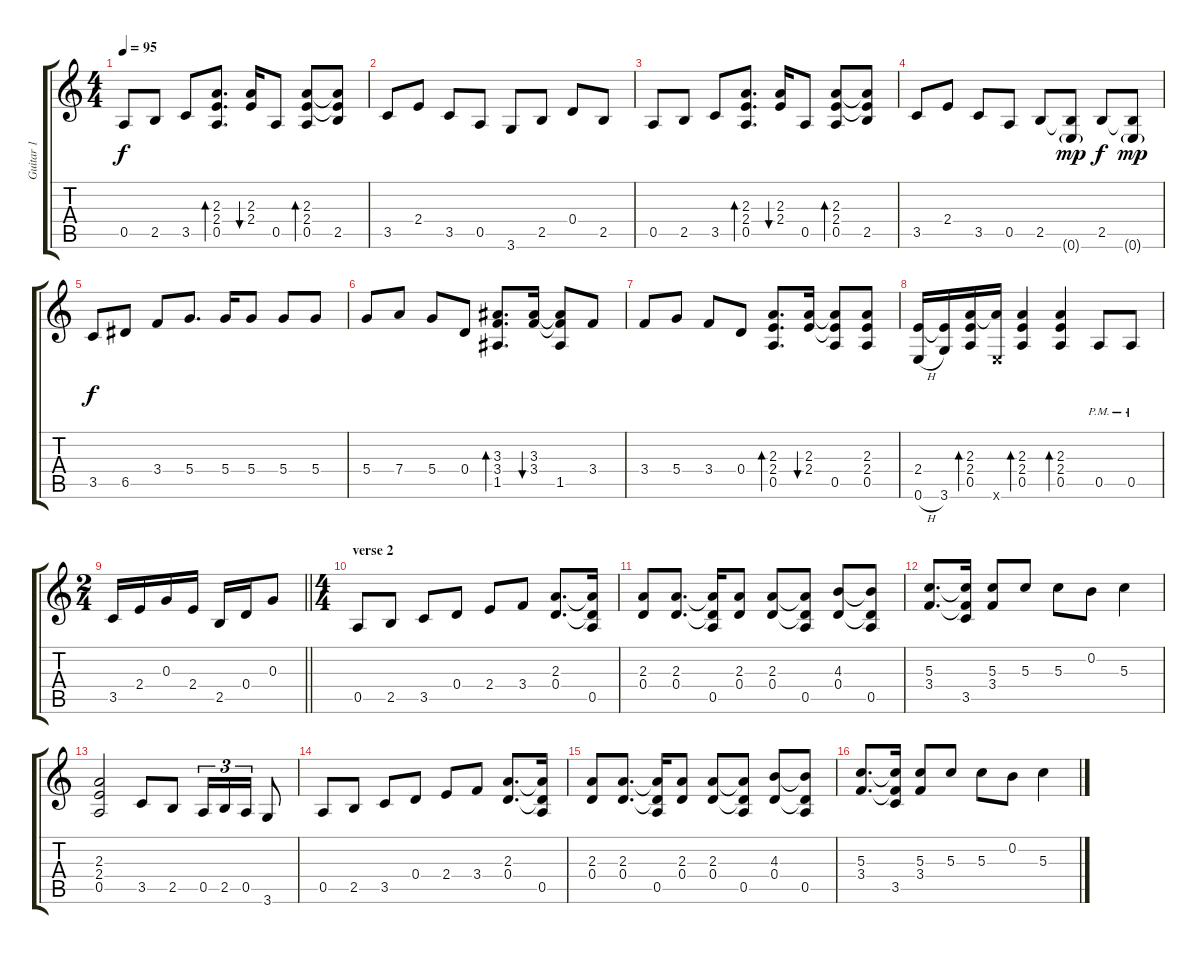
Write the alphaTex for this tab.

\track ("Guitar 1" "Guitar 1") {instrument acousticguitarsteel}
\staff {score tabs}
\tuning (E4 B3 G3 D3 A2 E2) {hide}
\ts (4 4)
\tempo 95
\clef g2
\ks c
0.5.8{dy f} 2.5.8 3.5.8 (2.3 2.4 0.5).8{d bd 60} (2.3 2.4).16{bu 60} 0.5.8 (2.3 2.4 0.5).8{bd 60} (2.3{t} 2.4{t} 2.5).8 |
3.5.8 2.4.8 3.5.8 0.5.8 3.6.8 2.5.8 0.4.8 2.5.8 |
0.5.8 2.5.8 3.5.8 (2.3 2.4 0.5).8{d bd 60} (2.3 2.4).16{bu 60} 0.5.8 (2.3 2.4 0.5).8{bd 60} (2.3{t} 2.4{t} 2.5).8 |
3.5.8 2.4.8 3.5.8 0.5.8 2.5.8 (2.5{t} 0.6{g}).8{dy mp} 2.5.8{dy f} (2.5{t} 0.6{g}).8{dy mp} |
3.5.8{dy f} 6.5.8 3.4.8 5.4.8{d} 5.4.16 5.4.8 5.4.8 5.4.8 |
5.4.8 7.4.8 5.4.8 0.4.8 (3.3 3.4 1.5).8{d bd 60} (3.3 3.4).16{bu 60} (3.3{t} 3.4{t} 1.5).8 3.4.8 |
3.4.8 5.4.8 3.4.8 0.4.8 (2.3 2.4 0.5).8{d bd 60} (2.3 2.4).16{bu 60} (2.3{t} 2.4{t} 0.5).8 (2.3 2.4 0.5).8 |
(2.4 0.6{h}).16 (2.4{t} 3.6).16 (2.3 2.4 0.5).16{bd 30} (2.3{t} 0.6{x}).16 (2.3 2.4 0.5).4{bd 30} (2.3 2.4 0.5).4{bd 30} 0.5{pm}.8 0.5{pm}.8 |
\ts (2 4)
\barLineRight lightlight
3.5.16 2.4.16 0.3.16 2.4.16 2.5.16 0.4.16 0.3.8 |
\ts (4 4)
\section ("" "verse 2")
0.5.8 2.5.8 3.5.8 0.4.8 2.4.8 3.4.8 (2.3 0.4).8{d} (2.3{t} 0.4{t} 0.5).16 |
(2.3 0.4).8 (2.3 0.4).8{d} (2.3{t} 0.4{t} 0.5).16 (2.3 0.4).8 (2.3 0.4).8 (2.3{t} 0.4{t} 0.5).8 (4.3 0.4).8 (4.3{t} 0.4{t} 0.5).8 |
(5.3 3.4).8{d} (5.3{t} 3.4{t} 3.5).16 (5.3 3.4).8 5.3.8 5.3.8 0.2.8 5.3.4 |
(2.3 2.4 0.5).2 3.5.8 2.5.8 0.5.16{tu (3 2)} 2.5.16{tu (3 2)} 0.5.16{tu (3 2)} 3.6.8 |
0.5.8 2.5.8 3.5.8 0.4.8 2.4.8 3.4.8 (2.3 0.4).8{d} (2.3{t} 0.4{t} 0.5).16 |
(2.3 0.4).8 (2.3 0.4).8{d} (2.3{t} 0.4{t} 0.5).16 (2.3 0.4).8 (2.3 0.4).8 (2.3{t} 0.4{t} 0.5).8 (4.3 0.4).8 (4.3{t} 0.4{t} 0.5).8 |
(5.3 3.4).8{d} (5.3{t} 3.4{t} 3.5).16 (5.3 3.4).8 5.3.8 5.3.8 0.2.8 5.3.4
